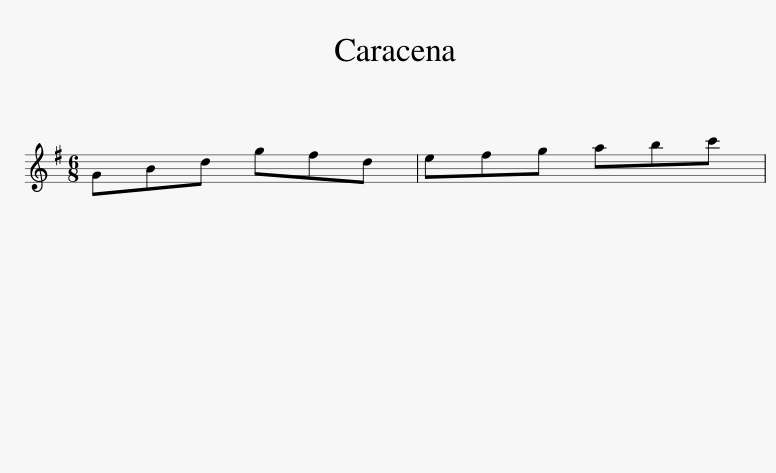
X:1
L:1/8
M:6/8
I:linebreak $
K:G
V:1 treble
V:1
 GBd gfd | efg abc' | %2
